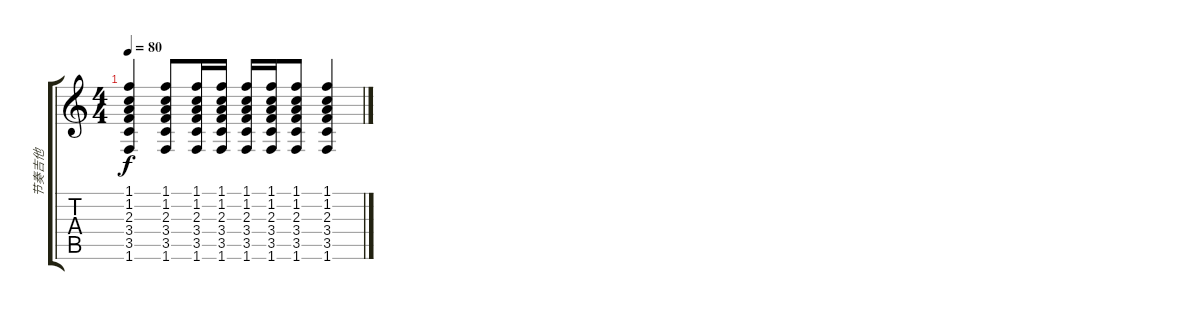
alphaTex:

\track ("节奏吉他" "节奏吉他") {instrument acousticguitarsteel}
\staff {score tabs}
\tuning (E4 B3 G3 D3 A2 E2) {hide}
\ts (4 4)
\tempo 80
\clef g2
\ks c
(1.1 1.2 2.3 3.4 3.5 1.6).4{dy f} (1.1 1.2 2.3 3.4 3.5 1.6).8 (1.1 1.2 2.3 3.4 3.5 1.6).16 (1.1 1.2 2.3 3.4 3.5 1.6).16 (1.1 1.2 2.3 3.4 3.5 1.6).16 (1.1 1.2 2.3 3.4 3.5 1.6).16 (1.1 1.2 2.3 3.4 3.5 1.6).8 (1.1 1.2 2.3 3.4 3.5 1.6).4
